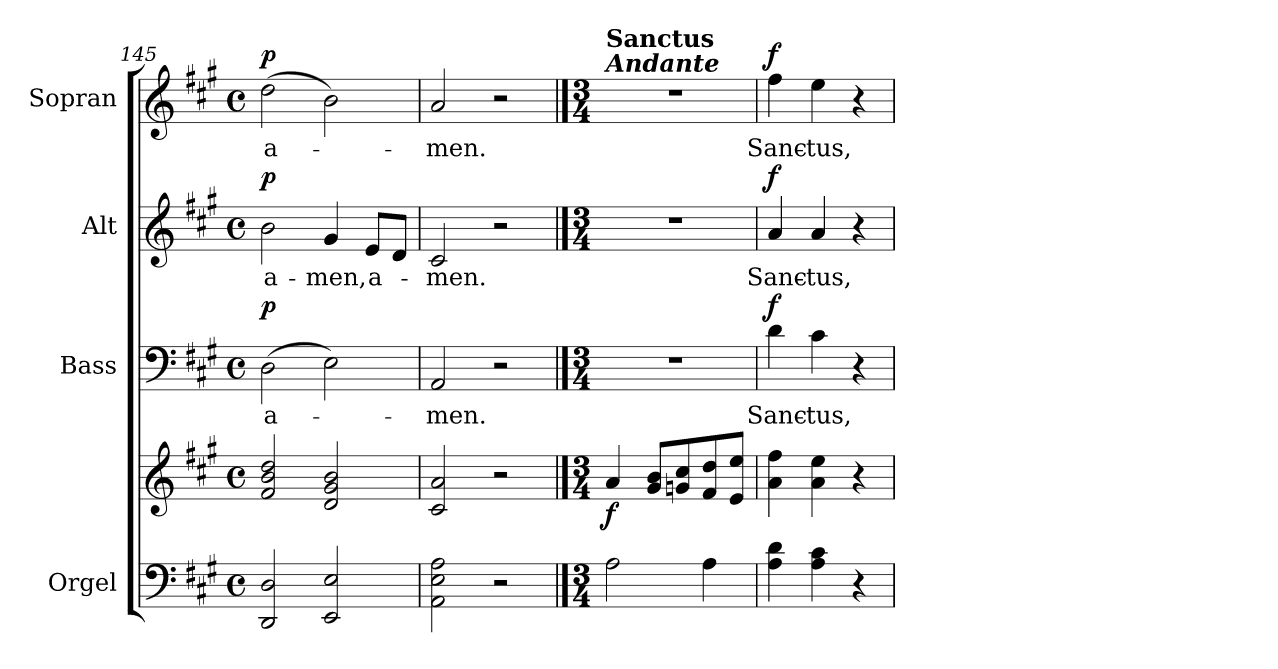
**kern	**kern	**dynam	**kern	**text	**dynam	**kern	**text	**dynam	**kern	**text	**dynam
*part4	*part4	*part4	*part3	*part3	*part3	*part2	*part2	*part2	*part1	*part1	*part1
*staff5	*staff4	*staff4/5	*staff3	*staff3	*staff3	*staff2	*staff2	*staff2	*staff1	*staff1	*staff1
*I"Orgel	*	*	*I"Bass	*	*	*I"Alt	*	*	*I"Sopran	*	*
*I'Org.	*	*	*I'B.	*	*	*I'A.	*	*	*I'S.	*	*
*clefF4	*clefG2	*	*clefF4	*	*	*clefG2	*	*	*clefG2	*	*
*k[f#c#g#]	*k[f#c#g#]	*	*k[f#c#g#]	*	*	*k[f#c#g#]	*	*	*k[f#c#g#]	*	*
*A:	*A:	*	*A:	*	*	*A:	*	*	*A:	*	*
*M4/4	*M4/4	*	*M4/4	*	*	*M4/4	*	*	*M4/4	*	*
*met(c)	*met(c)	*	*met(c)	*	*	*met(c)	*	*	*met(c)	*	*
=145	=145	=145	=145	=145	=145	=145	=145	=145	=145	=145	=145
!	!	!	!	!LO:LY:b	!LO:DY:a	!	!LO:LY:b	!LO:DY:a	!	!LO:LY:b	!LO:DY:a
2DD/ 2D/	2f#/ 2b/ 2dd/	.	(>2D\	a-	p	2b\	a-	p	(>2dd\	a-	p
!	!	!	!	!	!	!	!LO:LY:b	!	!	!	!
2EE/ 2E/	2d/ 2g#/ 2b/	.	2E\)	.	.	4g#/	-men,	.	2b\)	.	.
!	!	!	!	!	!	!	!LO:LY:b	!	!	!	!
.	.	.	.	.	.	8e/L	a-	.	.	.	.
.	.	.	.	.	.	8d/J	.	.	.	.	.
=146	=146	=146	=146	=146	=146	=146	=146	=146	=146	=146	=146
!	!	!	!	!LO:LY:b	!	!	!LO:LY:b	!	!	!LO:LY:b	!
2AA\ 2E\ 2A\	2c#/ 2a/	.	2AA/	-men.	.	2c#/	-men.	.	2a/	-men.	.
2r	2r	.	2r	.	.	2r	.	.	2r	.	.
!!LO:LB:g=z
==147	==147	==147	==147	==147	==147	==147	==147	==147	==147	==147	==147
*M3/4	*M3/4	*	*M3/4	*	*	*M3/4	*	*	*M3/4	*	*
!	!	!	!	!	!	!	!	!	!LO:TX:a:Bi:t=Andante	!	!
!	!	!	!	!	!	!	!	!	!LO:TX:a:B:t=Sanctus	!	!
!	!	!LO:DY:b	!	!	!	!	!	!	!	!	!
2A\	4a/	f	2.r	.	.	2.r	.	.	2.r	.	.
.	8g#/ 8b/L	.	.	.	.	.	.	.	.	.	.
.	8gn/ 8cc#/	.	.	.	.	.	.	.	.	.	.
4A\	8f#/ 8dd/	.	.	.	.	.	.	.	.	.	.
.	8e/ 8ee/J	.	.	.	.	.	.	.	.	.	.
=148	=148	=148	=148	=148	=148	=148	=148	=148	=148	=148	=148
!	!	!	!	!LO:LY:b	!LO:DY:a	!	!LO:LY:b	!LO:DY:a	!	!LO:LY:b	!LO:DY:a
4A\ 4d\	4a\ 4ff#\	.	4d\	Sanc-	f	4a/	Sanc-	f	4ff#\	Sanc-	f
!	!	!	!	!LO:LY:b	!	!	!LO:LY:b	!	!	!LO:LY:b	!
4A\ 4c#\	4a\ 4ee\	.	4c#\	-tus,	.	4a/	-tus,	.	4ee\	-tus,	.
4r	4r	.	4r	.	.	4r	.	.	4r	.	.
=	=	=	=	=	=	=	=	=	=	=	=
*-	*-	*-	*-	*-	*-	*-	*-	*-	*-	*-	*-
